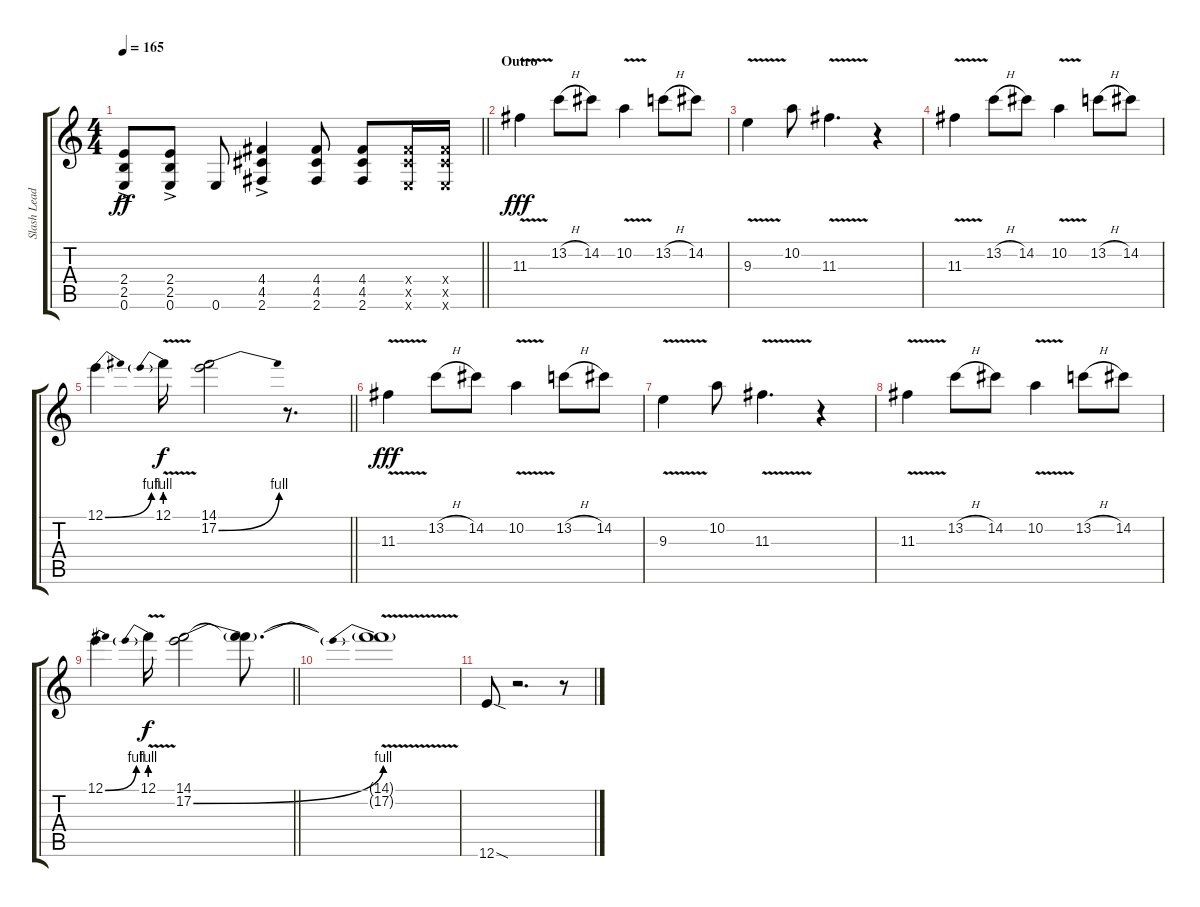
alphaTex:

\track ("Slash Lead Guitar" "Slash Lead") {instrument overdrivenguitar}
\staff {score tabs}
\tuning (E4 B3 G3 D3 A2 E2) {hide}
\ts (4 4)
\tempo 165
\clef g2
\barLineRight lightlight
\ks c
(2.4 2.5{ac} 0.6{ac}).8{dy ff} (2.4 2.5{ac} 0.6{ac}).8 0.6.8 (4.4 4.5{ac} 2.6{ac}).4 (4.4 4.5 2.6).8 (4.4 4.5 2.6).8 (4.4{x} 4.5{x} 0.6{x}).16 (4.4{x} 4.5{x} 0.6{x}).16 |
\section ("" "Outro")
11.3{v}.4{dy fff} 13.2{h}.8 14.2.8 10.2{v}.4 13.2{h}.8 14.2.8 |
9.3{v}.4 10.2.8 11.3{v}.4{d} r.4 |
11.3{v}.4 13.2{h}.8 14.2.8 10.2{v}.4 13.2{h}.8 14.2.8 |
\barLineRight lightlight
12.1{be (bend 0 0 60 4)}.4 12.1{be (prebend 0 4 60 4) v}.16{dy f} (14.1 17.2{be (bend 0 0 60 4)}).2 r.8{d} |
11.3{v}.4{dy fff} 13.2{h}.8 14.2.8 10.2{v}.4 13.2{h}.8 14.2.8 |
9.3{v}.4 10.2.8 11.3{v}.4{d} r.4 |
11.3{v}.4 13.2{h}.8 14.2.8 10.2{v}.4 13.2{h}.8 14.2.8 |
\barLineRight lightlight
12.1{be (bend 0 0 60 4)}.4 12.1{be (prebend 0 4 60 4) v}.16{dy f} (14.1 17.2{be (bend 0 0 60 4)}).2 (14.1{t} 17.2{t}).8{d} |
(14.1{t} 17.2{be (prebend 0 4 60 4) v t}).1 |
12.6{sod}.8 r.2{d} r.8
